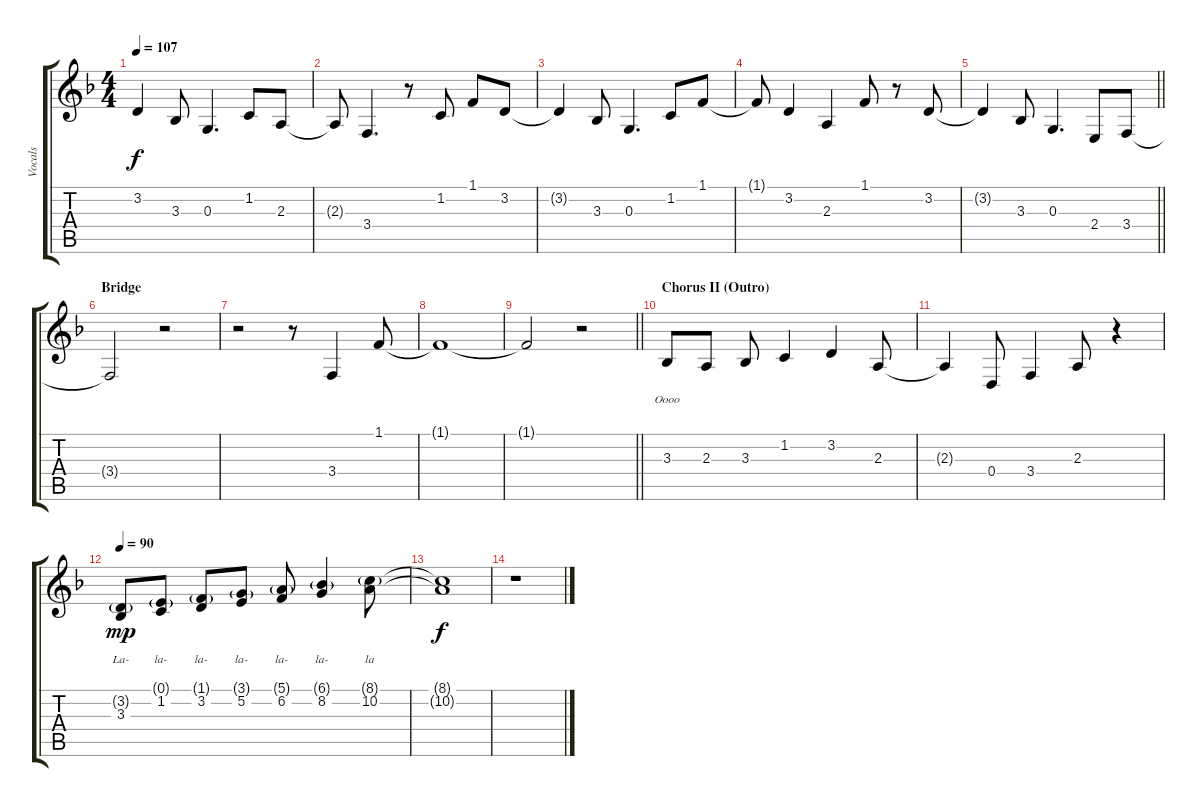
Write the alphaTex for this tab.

\track ("Vocals" "Vocals") {instrument clarinet}
\staff {score tabs}
\tuning (E4 B3 G3 D3 A2 E2) {hide}
\ts (4 4)
\tempo 107
\clef g2
\ks f
3.2{t}.4{dy f} 3.3.8 0.3.4{d} 1.2.8 2.3.8 |
2.3{t}.8 3.4.4{d} r.8 1.2.8 1.1.8 3.2.8 |
3.2{t}.4 3.3.8 0.3.4{d} 1.2.8 1.1.8 |
1.1{t}.8 3.2.4 2.3.4 1.1.8 r.8 3.2.8 |
\barLineRight lightlight
3.2{t}.4 3.3.8 0.3.4{d} 2.4.8 3.4.8 |
\section ("" "Bridge")
3.4{t}.2 r.2 |
r.2 r.8 3.4.4 1.1.8 |
1.1{t}.1 |
\barLineRight lightlight
1.1{t}.2 r.2 |
\section ("" "Chorus II (Outro)")
3.3.8{lyrics (0 "") lyrics (1 "Oooo") lyrics (2 "") lyrics (3 "") lyrics (4 "")} 2.3.8 3.3.8 1.2.4 3.2.4 2.3.8 |
2.3{t}.4 0.4.8 3.4.4 2.3.8 r.4 |
\tempo 90
(3.2{g} 3.3).8{lyrics (0 "") lyrics (1 "") lyrics (2 "La-") lyrics (3 "") lyrics (4 "") dy mp} (0.1{g} 1.2).8{lyrics (0 "") lyrics (1 "") lyrics (2 "la-") lyrics (3 "") lyrics (4 "")} (1.1{g} 3.2).8{lyrics (0 "") lyrics (1 "") lyrics (2 "la-") lyrics (3 "") lyrics (4 "")} (3.1{g} 5.2).8{lyrics (0 "") lyrics (1 "") lyrics (2 "la-") lyrics (3 "") lyrics (4 "")} (5.1{g} 6.2).8{lyrics (0 "") lyrics (1 "") lyrics (2 "la-") lyrics (3 "") lyrics (4 "")} (6.1{g} 8.2).4{lyrics (0 "") lyrics (1 "") lyrics (2 "la-") lyrics (3 "") lyrics (4 "")} (8.1{g} 10.2).8{lyrics (0 "") lyrics (1 "") lyrics (2 "la") lyrics (3 "") lyrics (4 "")} |
(8.1{t} 10.2{t}).1{dy f} |
r.1
